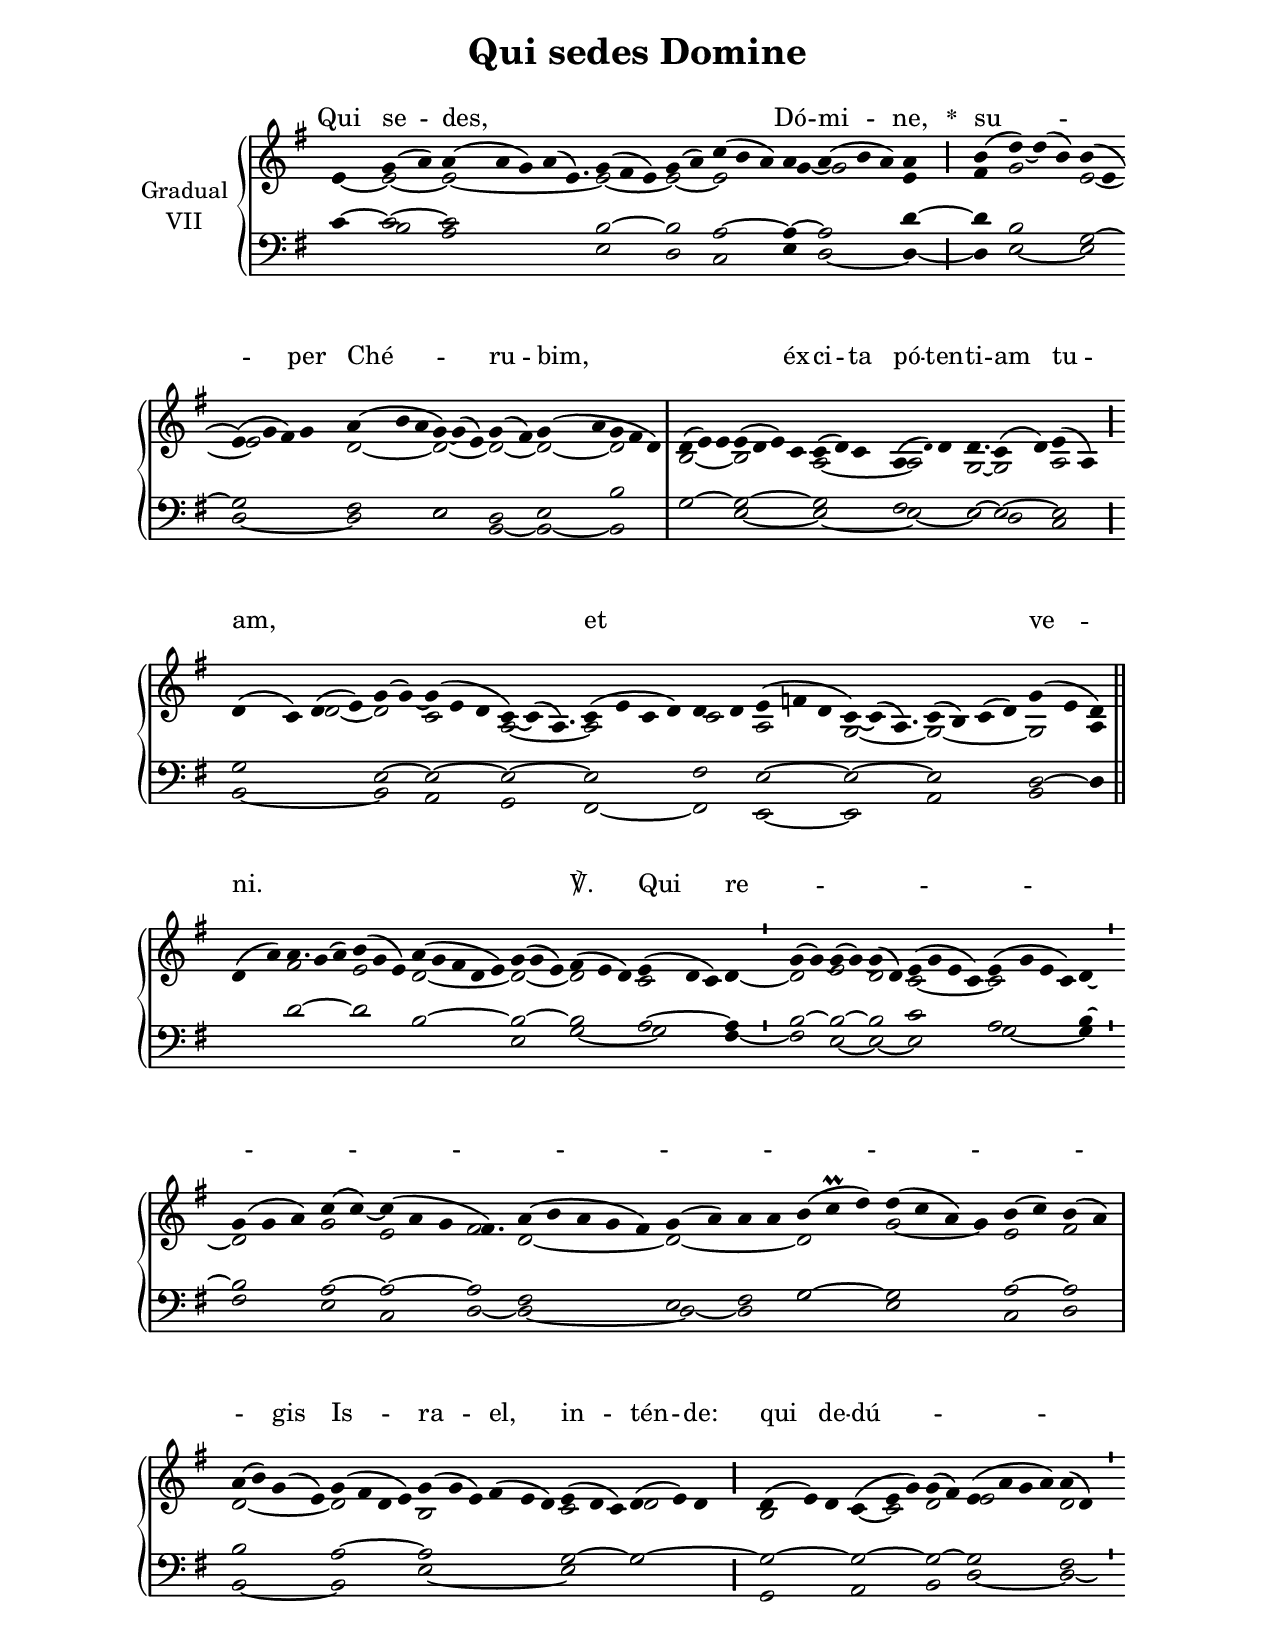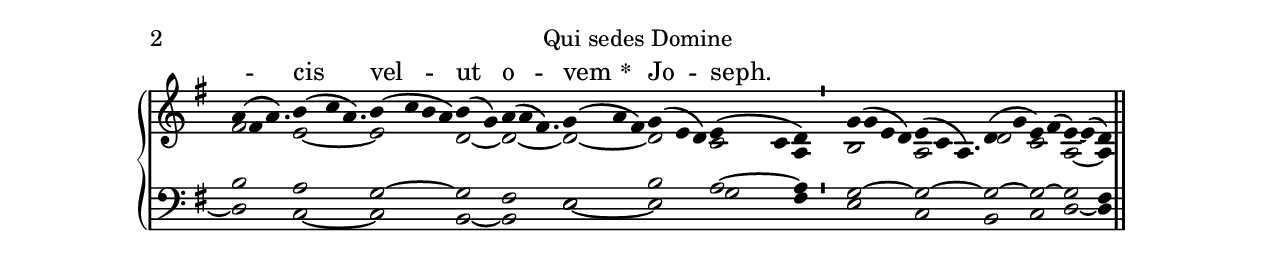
\version "2.18"
\include "gregorian.ly"
\include "noh2.ily"


%Page reference: page i.15
%(volume.page)

global = {
 \key d \mixolydian
 \cadenzaOn 
}

\header {
  title = \markup \center-column {"Qui sedes Domine" \vspace #1 }
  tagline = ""
  composer = ""
}

\paper {
 #(include-special-characters)
  oddHeaderMarkup = \markup \fill-line {
    \line {}
    \center-column {
      \on-the-fly #first-page     " "
      \on-the-fly #not-first-page "Qui sedes Domine"
    }
    \line { \on-the-fly #print-page-number-check-first \fromproperty #'page:page-number-string }
  }
  evenHeaderMarkup = \markup \fill-line {
    \line { \on-the-fly #print-page-number-check-first \fromproperty #'page:page-number-string }
    \center-column { "Qui sedes Domine" }
    \line {}
  }
}

chantText = \lyricmode {
Qui se -- des, _ _ _ _ Dó -- mi -- ne, 
\set stanza = " * " 
su -- _ per Ché -- ru -- bim, _ _ _ 
éx -- ci -- ta pó -- ten -- ti -- am tu -- am, _ _ 
et _ _ _ _ _ ve -- ni. _ _ _ _ _ ℣. 
Qui re -- _ _ _ _ _ _ _ _ _ _ _ _ _ _ _ _ gis Is -- ra -- el, in -- tén -- de: 
qui de -- dú -- _ _ _ _ cis 
vel -- ut o -- vem 
\set stanza = " * " Jo -- seph. _ _ _ _ _ _ _ _ _ _ _ _ _ }

chantMusic = {
\tieDown   e'4 g'4 ( a'4) a'4 ( a'4 g'4) a'4 ( e'4.) g'4 ( fis'4 e'4) g'4 ( a'4) c''4 ( b'4 a'4) a'4 a'4 ( b'4 a'4) a'4 \divisioMaior
 b'4 ( d''4) ~ d''4 ( b'4) b'4 ( e'4 \forceBreak
) e'4 ( g'4 fis'4) g'4 a'4 ( b'4 a'4 g'4) ~ g'4 ( e'4) g'4 ( fis'4) g'4 ( a'4 g'4 fis'4 d'4) \divisioMaxima
 d'4 ( e'4) e'4 e'4 ( d'4 e'4) c'4 c'4 ( d'4) c'4 a4 ( \once \tweak #'font-size #-4 d' ) d'4 d'4. c'4 ( d'4) e'4 ( a4) \divisioMaior
 d'4 ( c'4) d'4 ( e'4) g'4 ( g'4) ~ g'4 ( e'4 d'4 c'4) ~ c'4 ( a4.) c'4 ( e'4 c'4 d'4) d'4  d'4 e'4 ( f'4 d'4 c'4) ~ c'4 ( a4.) c'4 ( b4) c'4 ( d'4) g'4 ( e'4 d'4) \finalis \forceBreak

 d'4 ( a'4) a'4. g'4 ( a'4) b'4 ( g'4 e'4) a'4 ( g'4 fis'4 d'4 e'4) g'4 ( g'4 e'4) fis'4 ( e'4 d'4) e'4 ( d'4 c'4) d'4 \divisioMinima
 g'4 ( g'4) ~ g'4 ( g'4) ~ g'4 ( d'4) e'4 ( g'4 e'4 c'4) e'4 ( g'4 e'4 c'4) d'4 \divisioMinima \forceBreak

 g'4 ( g'4 a'4) c''4 ( c''4) ~ c''4 ( a'4 g'4 fis'4.) a'4 ( b'4 a'4 g'4 fis'4) g'4 ( a'4) a'4 a'4 b'4 ( c''\prall d''4) d''4 ( c''4 a'4) g'4 b'4 ( c''4) b'4 ( a'4) \divisioMaxima \forceBreak

 a'4 ( b'4) g'4 ( e'4) g'4 ( fis'4 d'4 e'4) g'4 ( g'4 e'4) fis'4 ( e'4 d'4) e'4 ( d'4 c'4) d'4 ( e'4) d'4 \divisioMaior
 d'4 ( e'4) d'4 c'4 ( e'4 g'4) g'4 ( fis'4)  e'4 ( a'4 g'4 a'4) a'4 ( d'4) \divisioMinima \forceBreak

 a'4 ( fis'4 a'4.) b'4 ( c''4 a'4.) b'4 ( c''4 b'4 a'4) b'4 ( g'4) a'4 ( a'4 fis'4.) g'4 ( a'4 fis'4) g'4 ( e'4 d'4) e'4 ( c'4 d'4) \divisioMinima
 g'4 ( g'4 e'4 d'4) e'4 ( c'4 a4.) d'4 ( g'4 e'4) fis'4 ( e'4) ~ e'4 ( d'4) \finalis

}

altoMusic = {
e'4 ~ e'2 ~ e'2*11/4 ~ e'2*3/2 ~ e'2 ~ e'2*3/2 g'4 ~ g'2*3/2 e'4 \divisioMaior
fis'4 g'2*3/2 e'2 ~ e'2*4/2 d'2*3/2 ~ d'2*3/2 ~ d'2 ~ d'2 ~ d'2*3/2 \divisioMaxima
b2*3/2 ~ b2*4/2 a2*3/2 ~ a2*3/2 g2*3/4 ~ g2 a2 \divisioMaior
r2 d'2 ~ d'2 c'2*3/2 a2*7/4 ~ a2*4/2 c'2 a2*3/2 g2*7/4 ~ g2*4/2 ~ g2 a4 \finalis
r2 fis'2*7/4 e'2*3/2 d'2*5/2 ~ d'2*3/2 ~ d'2*3/2 c'2*3/2 d'4 ~ \divisioMinima
d'2 e'2 d'2 c'2*4/2 ~ c'2*4/2 d'4 ~ \divisioMinima
d'2*3/2 g'2 e'2*3/2 fis'2*3/4 d'2*5/2 ~ d'2*4/2 ~ d'2*3/2 g'2*3/2 ~ g'4 e'2 fis'2 \divisioMaxima
d'2*4/2 ~ d'2*4/2 b2*6/2 c'2*3/2 d'2*3/2 \divisioMaior
b2*3/2 c'4 ~ c'2 d'2 e'2*4/2 d'2 \divisioMinima
fis'2*7/4 e'2*7/4 ~ e'2*4/2 d'2 ~ d'2*7/4 ~ d'2*3/2 ~ d'2*3/2 c'2 a4 \divisioMinima
b2*4/2 a2*7/4 d'2 c'2 a2 ~ a4 \finalis
}

tenorMusic = {
c'4 ~ c'2 ~ c'2*11/4 b2*3/2 ~ b2 a2*3/2 ~ a4 ~ a2*3/2 d'4 ~ \divisioMaior
d'4 b2*3/2 g2 ~ g2*4/2 fis2*3/2 e2*3/2 d2 e2 b2*3/2 \divisioMaxima
g2*3/2 ~ g2*4/2 ~ g2*3/2 fis2*3/2 e2*3/4 ~ e2 ~ e2 \divisioMaior
g2*4/2 e2 ~ e2*3/2 ~ e2*7/4 ~ e2*4/2 fis2 e2*3/2 ~ e2*7/4 ~ e2*4/2 d2 ~ d4 \finalis
r2 d'2*7/4 ~ d'2*3/2 b2*5/2 ~ b2*3/2 ~ b2*3/2 a2*3/2 ~ a4 \divisioMinima
b2 ~ b2 ~ b2 c'2*4/2 a2*4/2 b4 ~ \divisioMinima
b2*3/2 a2 ~ a2*3/2 ~ a2*3/4 fis2*5/2 e2 fis2 g2*3/2 ~ g2*4/2 a2 ~ a2 \divisioMaxima
b2*4/2 a2*4/2 ~ a2*6/2 g2*3/2 ~ g2*3/2 ~ \divisioMaior
g2*3/2 ~ g2*3/2 ~ g2 ~ g2*4/2 fis2 \divisioMinima
b2*7/4 a2*7/4 g2*4/2 ~ g2 fis2*7/4 e2*3/2 b2*3/2 a2 ~ a4 \divisioMinima
g2*4/2 ~ g2*7/4 ~ g2 ~ g2 ~ g2 fis4 \finalis
}

bassMusic = {
r4 b2 a2*11/4 e2*3/2 d2 c2*3/2 e4 d2*3/2 ~ d4 ~ \divisioMaior
d4 e2*3/2 ~ e2 d2*4/2 ~ d2*3/2 e2*3/2 b,2 ~ b,2 ~ b,2*3/2 \divisioMaxima
r2*3/2 e2*4/2 ~ e2*3/2 ~ e2*3/2 ~ e2*3/4 d2 c2 \divisioMaior
b,2*4/2 ~ b,2 a,2*3/2 g,2*7/4 fis,2*4/2 ~ fis,2 e,2*3/2 ~ e,2*7/4 a,2*4/2 b,2 d4 \finalis
r2*27/4 e2*3/2 g2*3/2 ~ g2*3/2 fis4 ~ \divisioMinima
fis2 e2 ~ e2 ~ e2*4/2 g2*4/2 ~ g4 \divisioMinima
fis2*3/2 e2 c2*3/2 d2*3/4 ~ d2*5/2 ~ d2 ~ d2 g2*3/2 e2*4/2 c2 d2 \divisioMaxima
b,2*4/2 ~ b,2*4/2 e2*6/2 ~ e2*3/2 g2*3/2 \divisioMaior
g,2*3/2 a,2*3/2 b,2 d2*4/2 ~ d2 ~ \divisioMinima
d2*7/4 c2*7/4 ~ c2*4/2 b,2 ~ b,2*7/4 e2*3/2 ~ e2*3/2 g2 fis4 \divisioMinima
e2*4/2 c2*7/4 b,2 c2 d2 ~ d4 \finalis
}

voiceLines = {
\voiceLineStyle


}

\score{
  <<
    \new GrandStaff <<
      \set GrandStaff.autoBeaming = ##f
      \set GrandStaff.instrumentName = \markup \center-column {
        "Gradual"
        "VII"
      }
      \new Staff = up <<
        \new Voice = "chant" {
          \voiceOne \global \chantMusic
        }
        \new Voice {
          \voiceTwo \global \altoMusic
        }
      >>

      \new Staff = down <<
        \clef bass
        \new Voice {
          \voiceOne \global \tenorMusic
        }
        \new Voice {
          \voiceTwo \global \bassMusic
        }
	\new Voice {
        \voiceThree \global \voiceLines
        }
      >>
    >>
    \new Lyrics \lyricsto chant {
      \chantText
    }
  >>
  \layout{
  }
  \midi{
    \tempo 4 = 125
  }
}
